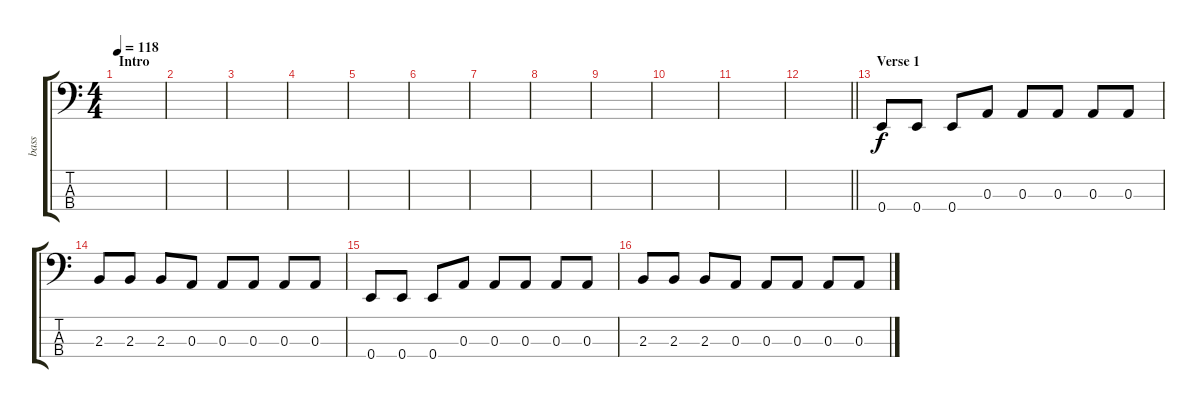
\track ("bass" "bass") {instrument electricbassfinger}
\staff {score tabs}
\tuning (G2 D2 A1 E1) {hide}
\ts (4 4)
\section ("" "Intro")
\tempo 118
\clef f4
\ks c
|
|
|
|
|
|
|
|
|
|
|
\barLineRight lightlight
|
\section ("" "Verse 1")
0.4.8 0.4.8 0.4.8 0.3.8 0.3.8 0.3.8 0.3.8 0.3.8 |
2.3.8 2.3.8 2.3.8 0.3.8 0.3.8 0.3.8 0.3.8 0.3.8 |
0.4.8 0.4.8 0.4.8 0.3.8 0.3.8 0.3.8 0.3.8 0.3.8 |
2.3.8 2.3.8 2.3.8 0.3.8 0.3.8 0.3.8 0.3.8 0.3.8
